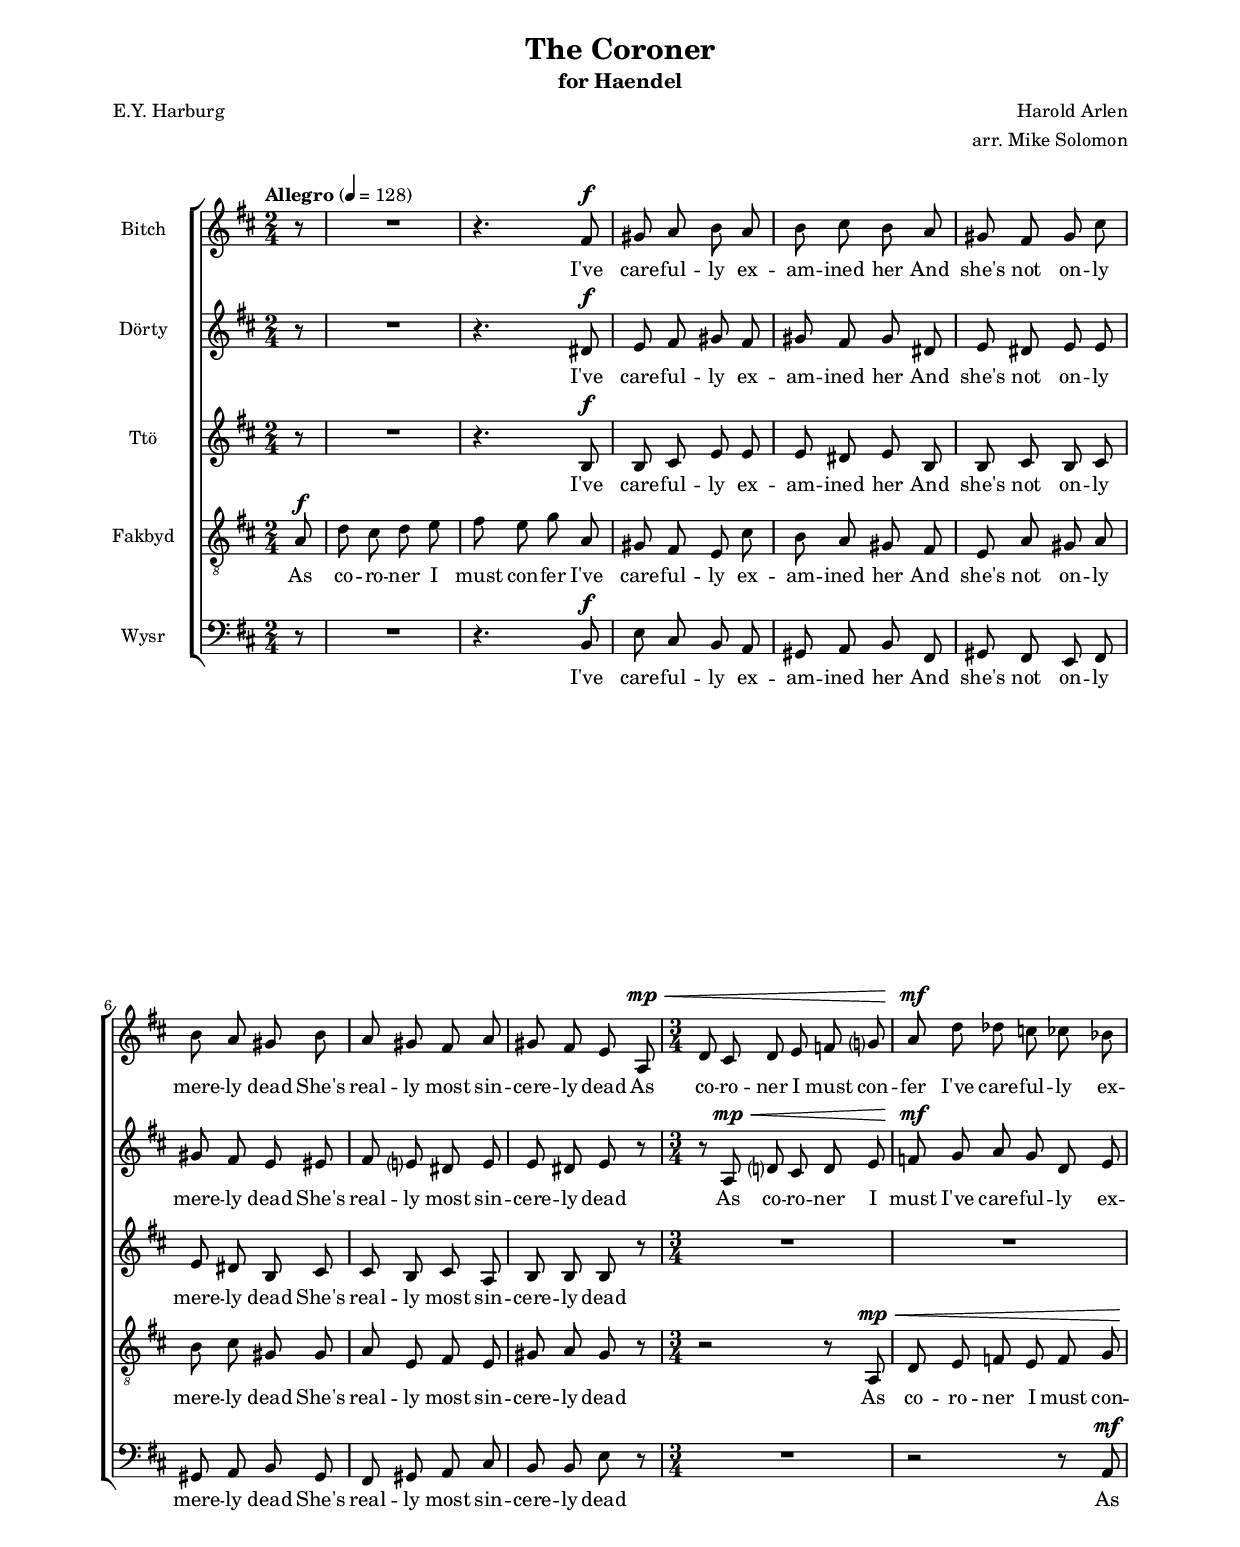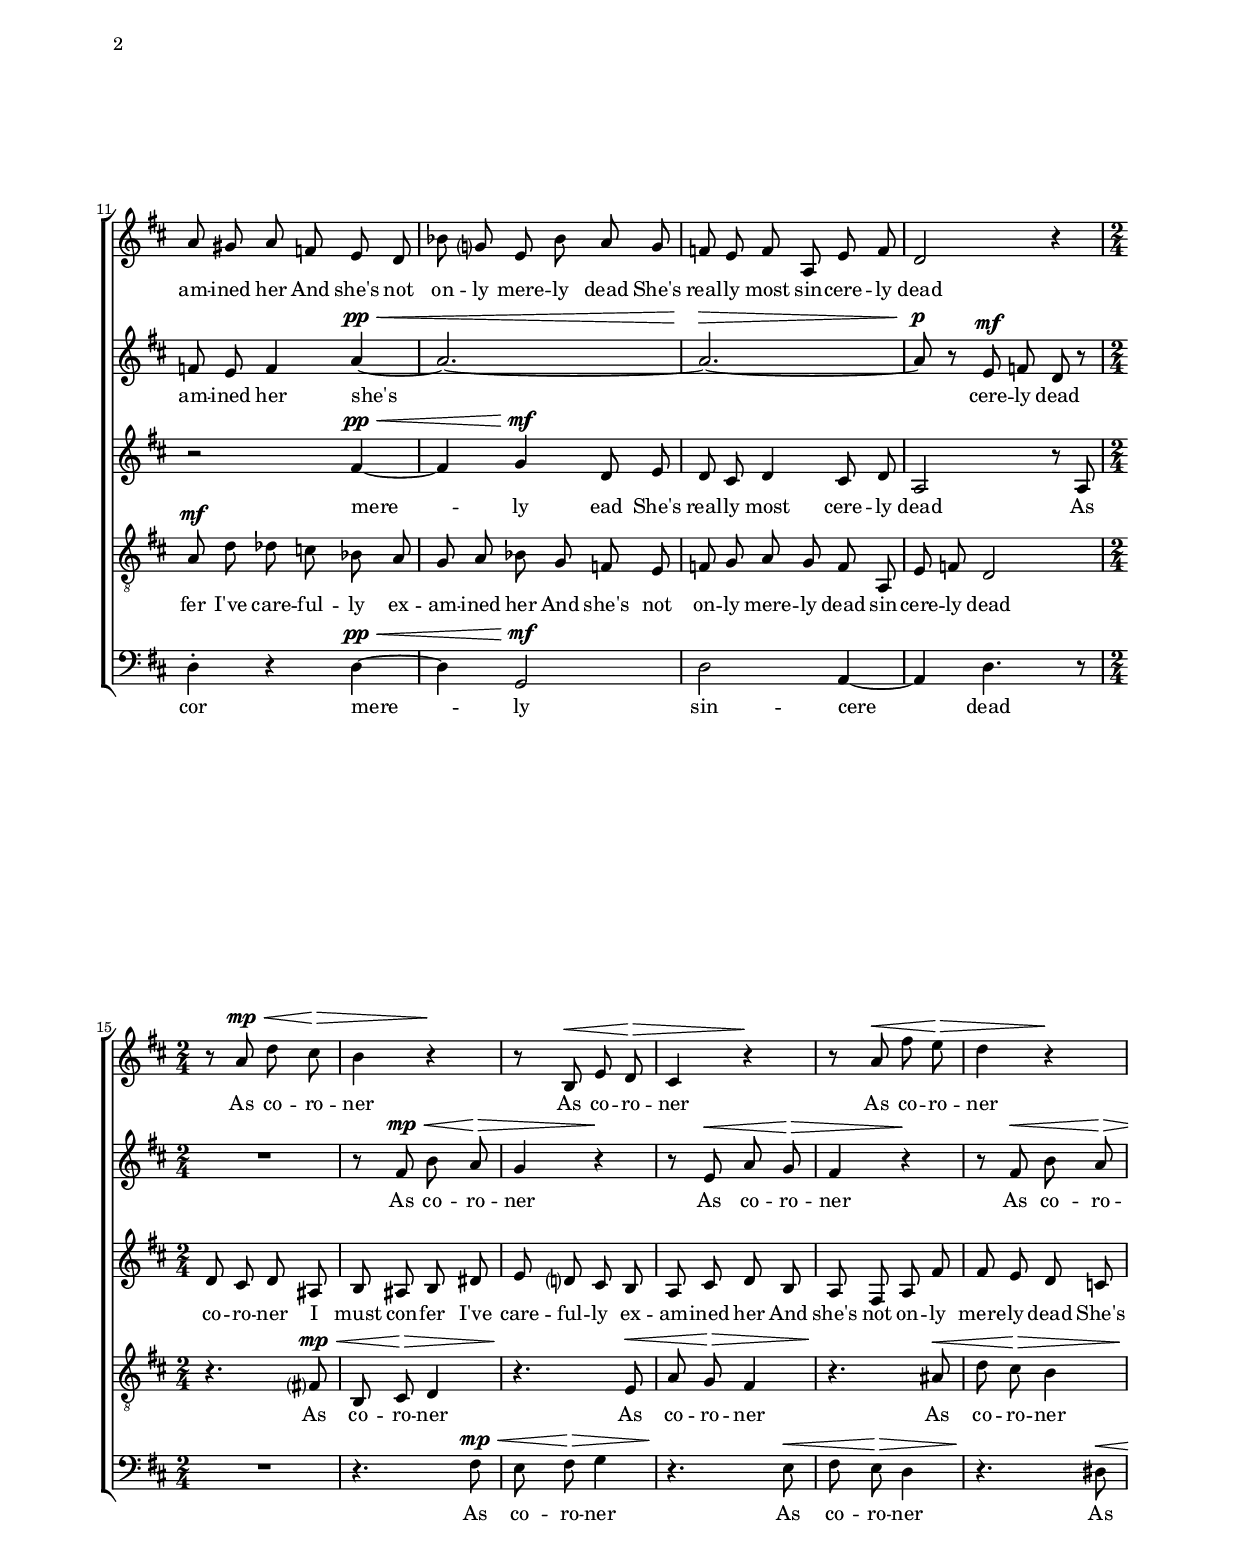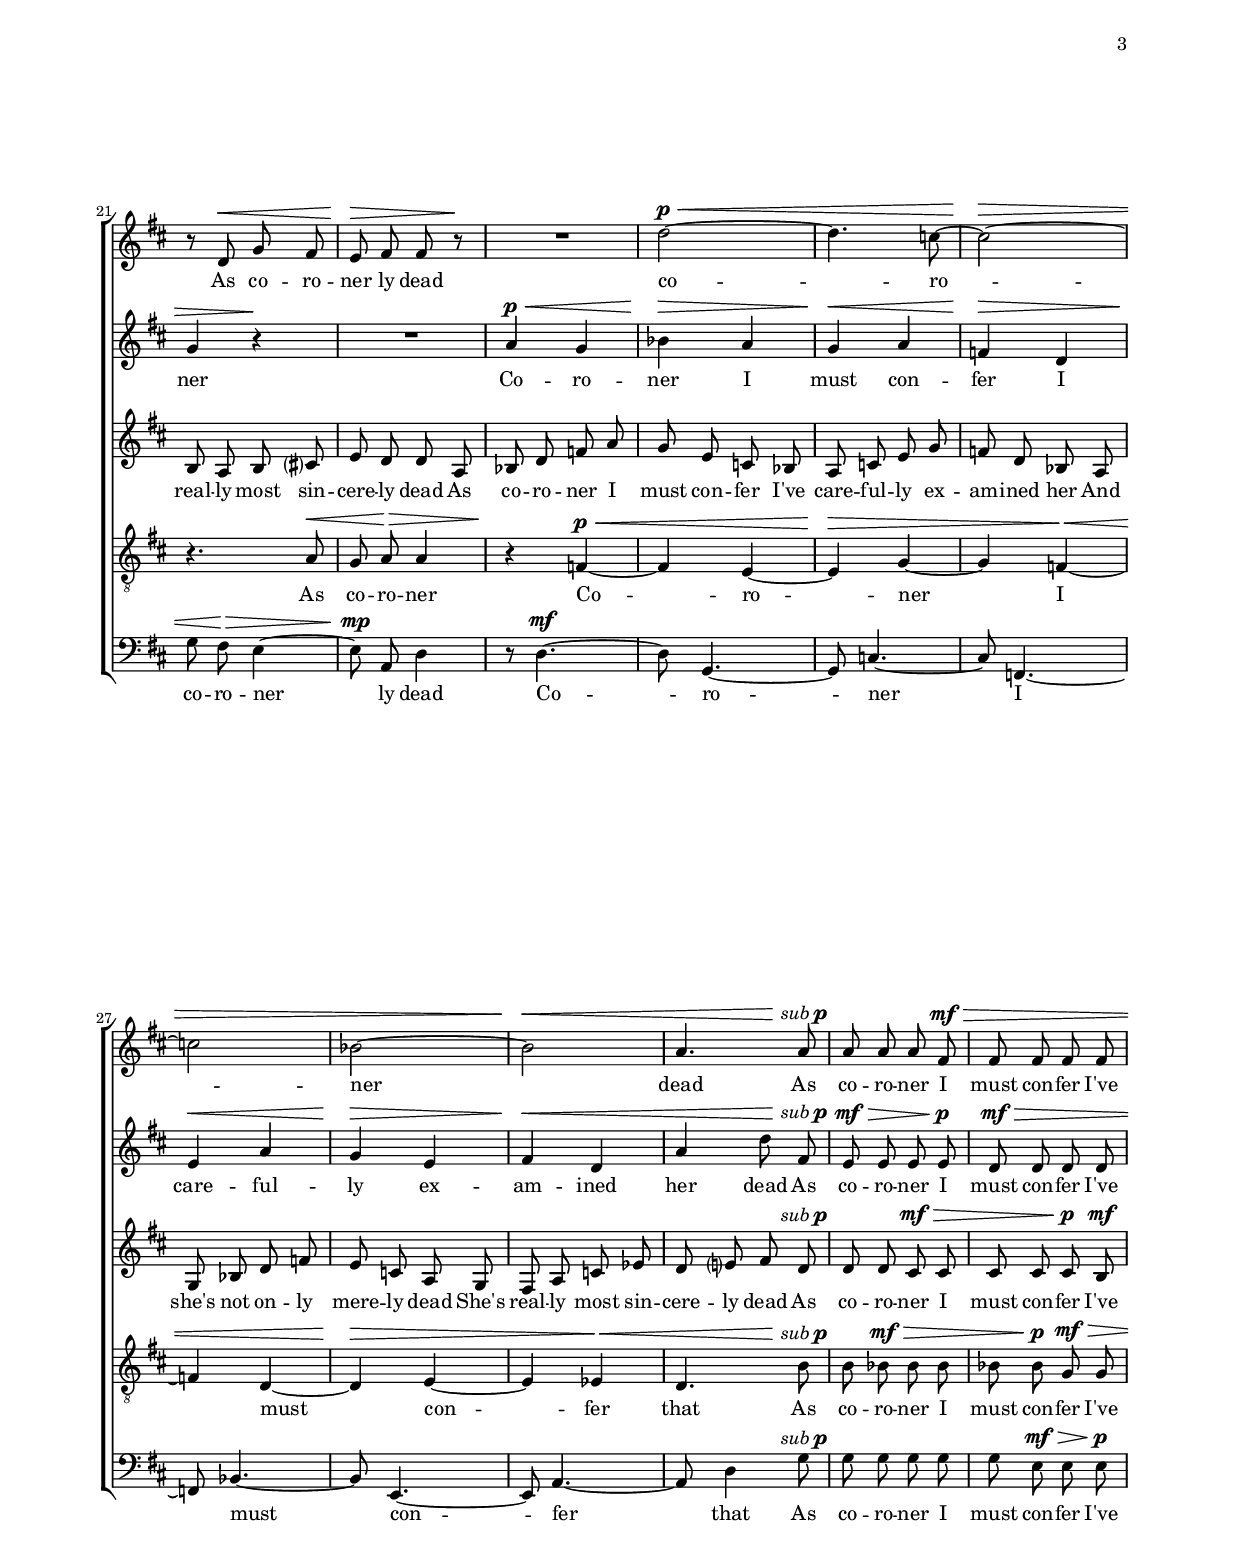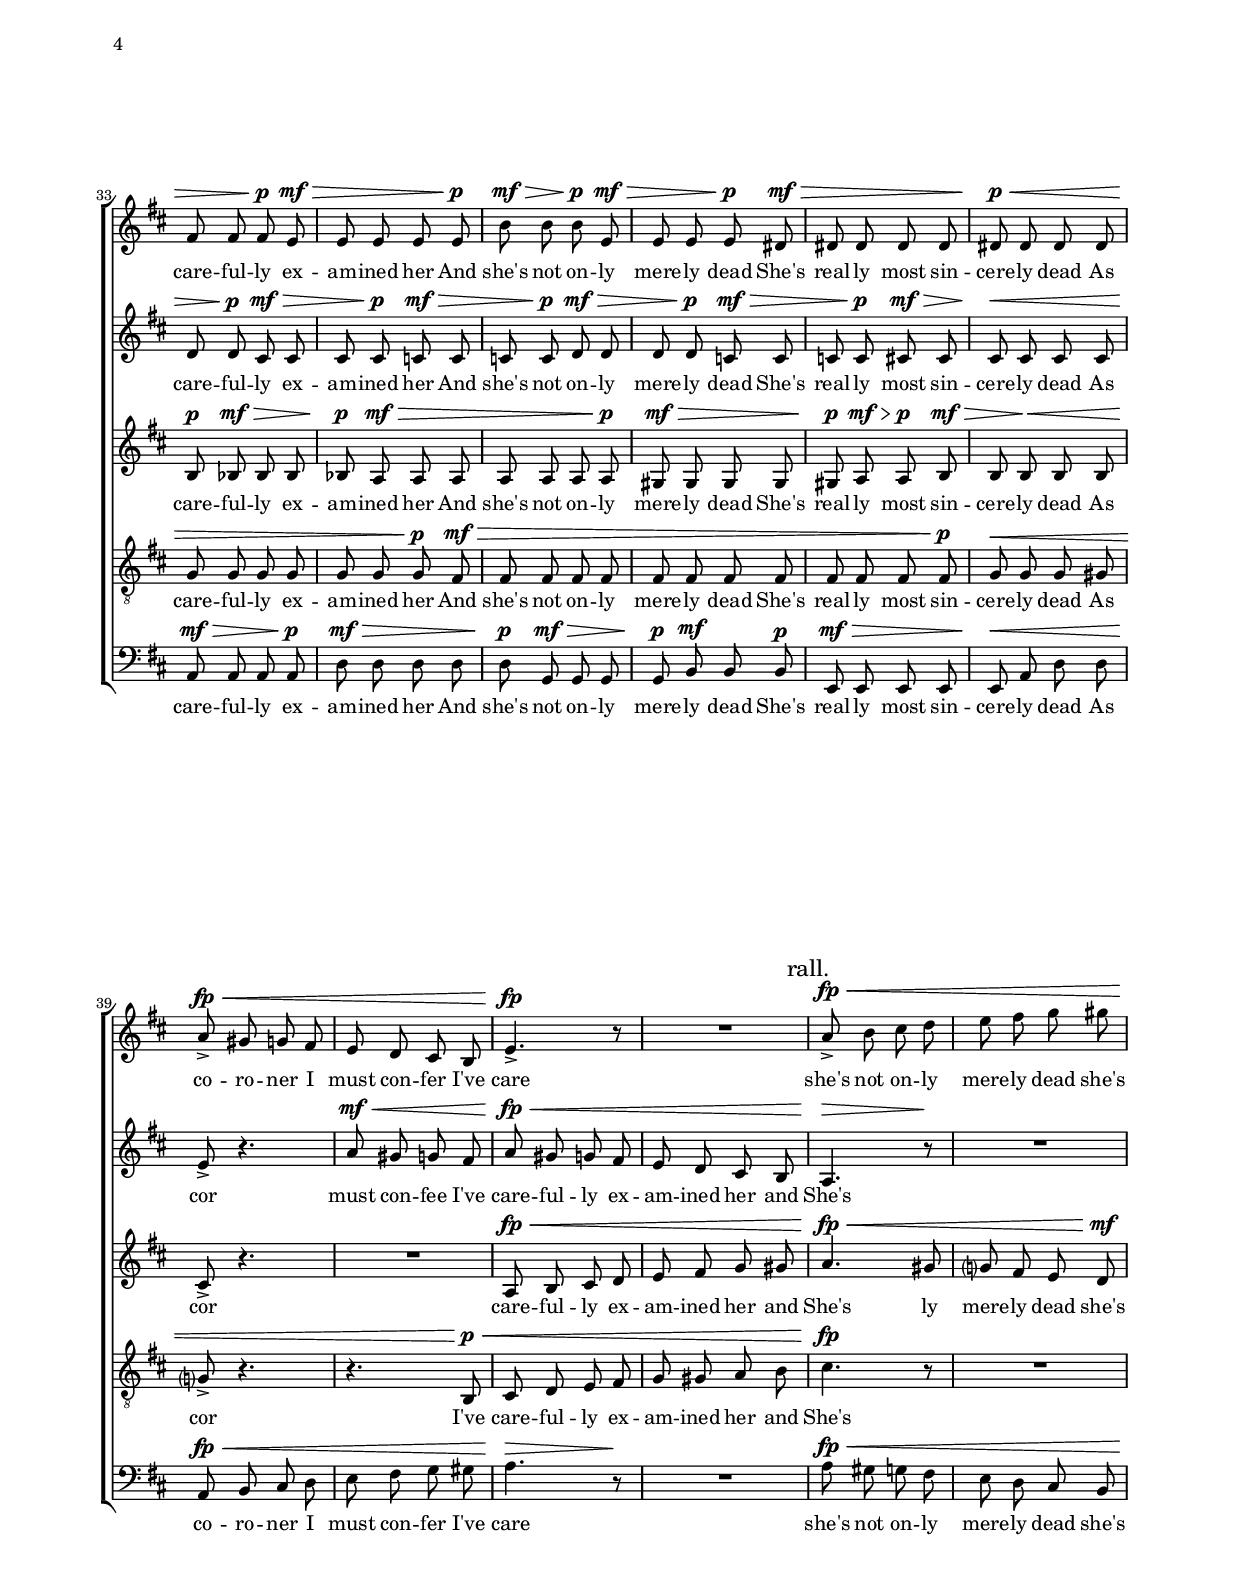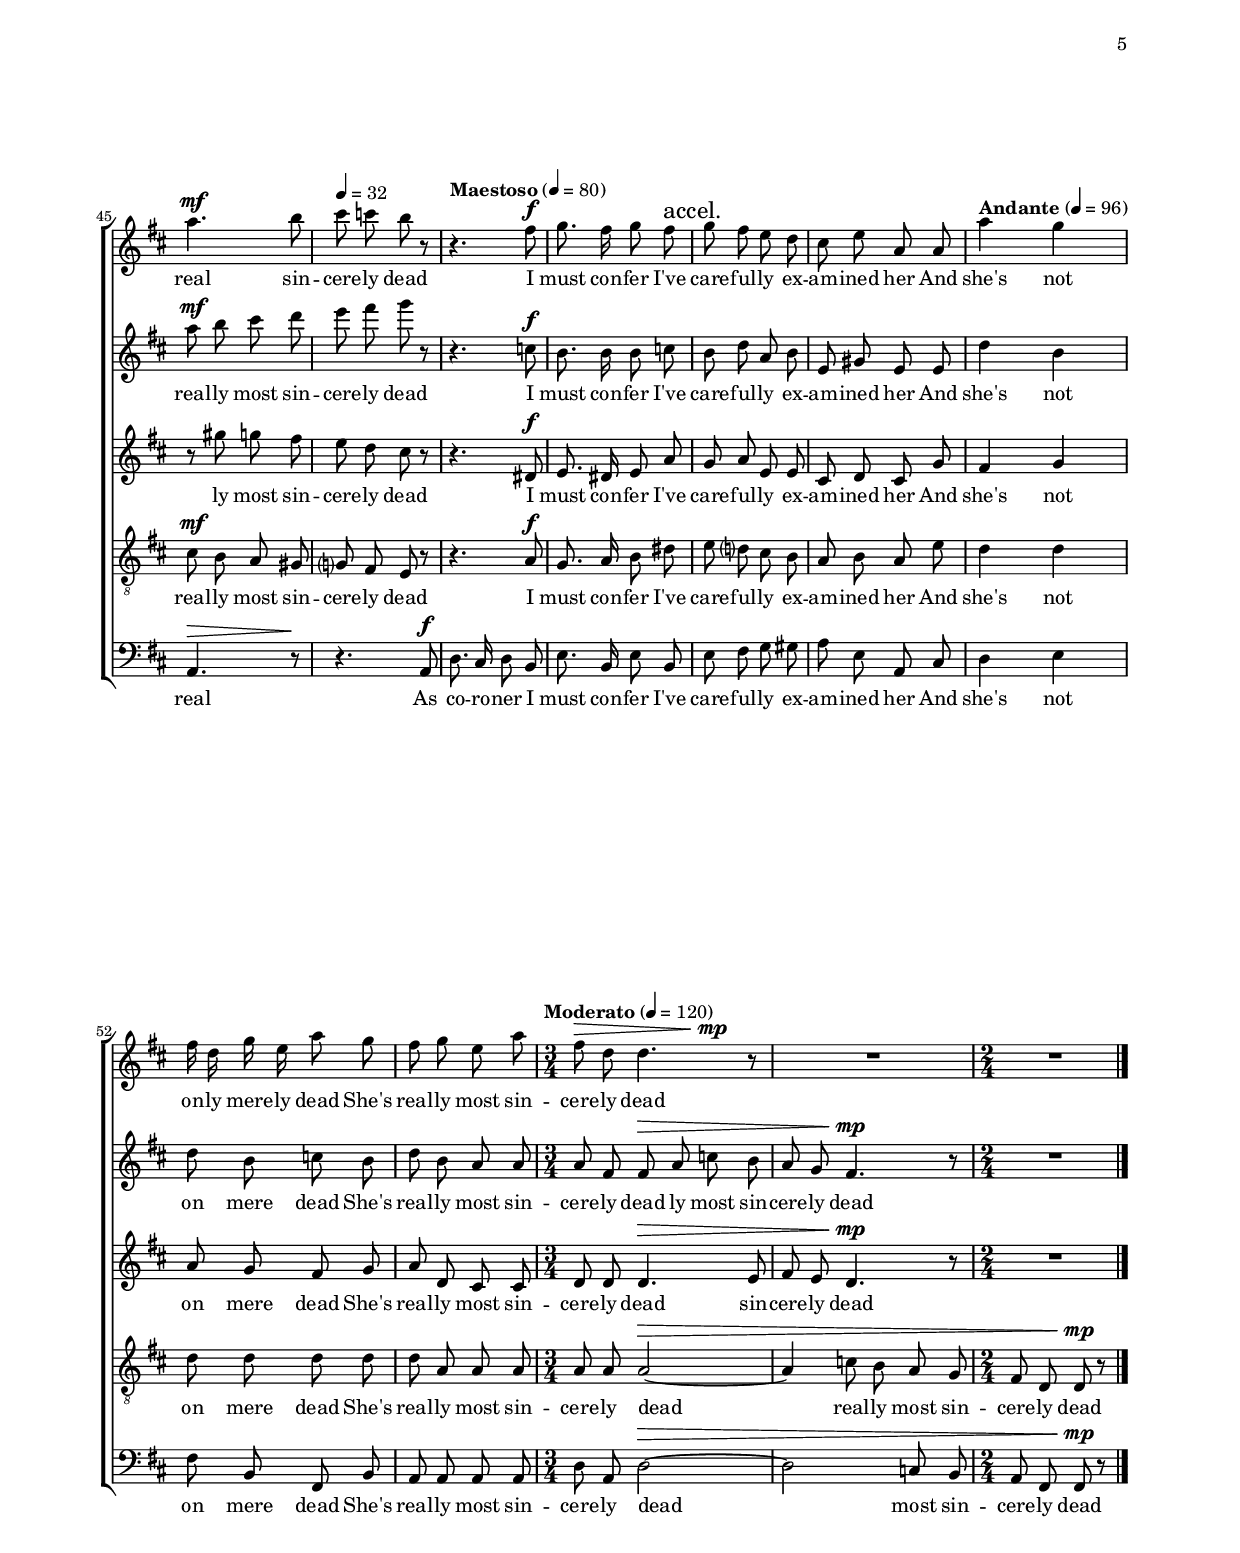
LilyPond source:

\version "2.17.0"
\include "defs-devel.ly"
\paper {
  footnote-separator-markup = \markup { \column { " "\override #`(span-factor . 1/5) { \draw-hline } }}
  footnote-padding = 5\mm
  top-system-spacing = #'((basic-distance . 1) (minimum-distance . 0) (padding . 1) (stretchability . 40))
  bottom-system-spacing = #'((basic-distance . 1) (minimum-distance . 0) (padding . 1) (stretchability . 50))
  ragged-right = ##f
  left-margin = 0.75\in
  right-margin = 0.75\in
  top-margin = 0.5\in
  bottom-margin = 0.6\in
  ragged-last-bottom = ##f
  %max-systems-per-page = #2
}

#(ly:set-option 'point-and-click #f)

legero = \markup \italic "legero"

\header {
  title = "The Coroner" %(1)"
  subtitle = \markup { for Haendel }
  composer = "Harold Arlen"
  poet = "E.Y. Harburg"
  arranger = "arr. Mike Solomon"
}

asCoroner = \lyricmode {
  As co -- ro -- ner
}

iMustConfer = \lyricmode {
  I must con -- fer
}

firstLine = \lyricmode {
  \asCoroner \iMustConfer
}

secondLine = \lyricmode {
  I've care -- ful -- ly ex -- am -- ined her
}

thirdLine = \lyricmode {
  And she's not on -- ly mere -- ly dead
}

thirdLineShort = \lyricmode {
  And she's not on mere dead
}

fourthLine = \lyricmode {
  She's real -- ly most sin -- cere -- ly dead
}

firstPart = \lyricmode {
  \firstLine
  \secondLine
  \thirdLine
}

secondPart = \lyricmode {
  \secondLine
  \thirdLine
  \fourthLine
}

coronerWords = \lyricmode {
  \firstLine
  \secondLine
  \thirdLine
  \fourthLine
}

coronerWordsShort = \lyricmode {
  \firstLine
  \secondLine
  \thirdLineShort
  \fourthLine
}

coronerWordsShortShort = \lyricmode {
  \iMustConfer
  \secondLine
  \thirdLineShort
  \fourthLine
}

coronerWordsLast = \lyricmode {
  \iMustConfer
  \secondLine
  \thirdLine
  \fourthLine
}

%%%%%%%%%%%%%%%%%%%%%%%%%%%% first

nothing = {}

marksCoronerFirst = {
  \time 2/4
  \tempo "Allegro" 4=128
  \partial 8 s8
  %%%%%%%
  s2*8
  \time 3/4
  s2.*6 |
  \time 2/4
  s2*8 |
  s2*8 |
  s2*8 |
  s2*4 |
  \mark "rall."
  \unfoldChange #128 #52 #8 |
  \unfoldChange #52 #32 #4 |
  \tempo 4=32
  s2 |
  \tempo "Maestoso" 4=80 |
  s2*2 |
  \mark "accel."
  \unfoldChange #80 #96 #8 |
  \tempo "Andante" 4=96
  s2*2 |
  \unfoldChange #96 #120 #4 |
  \tempo "Moderato" 4=120
  \time 3/4
  s2.*2 |
  \time 2/4
  s2 | \bar "|."
}

prefatoryMatterCoronerFirst = {
  \key d \major
  #(set-accidental-style 'modern-cautionary)
  \autoBeamOff
  
}


sopranoCoronerFirst = \relative c' { \prefatoryMatterCoronerFirst
  r8 |
  R2 |
  r4. fis8^\f |
  gis a b a |
  b cis b a |
  gis fis gis cis |
  b a gis b |
  a gis fis a |
  gis fis e %{endOne%} a,^\mp^\< |
  d cis d e f g |
  a^\mf d des c ces bes |
  a gis a f e d |
  bes' g e bes' a g |
  f e f a, e' f |
  d2 r4 |
  r8 a'^\mp^\< d cis^\> |
  b4 r\! |
  r8 b,^\< e d^\> |
  cis4 r\! |
  r8 a'^\< fis' e^\> |
  d4 r\! |
  r8 d,^\< g fis |
  e^\> fis fis r\! |
  R2 |
  d'2^\p^\< ~ |
  d4. c8 ~ |
  c2^\> ~ |
  c2 |
  bes  ~ |
  bes^\< |
  a4. a8^\subPd |
  a a a fis^\mf^\> |
  fis fis fis fis |
  fis fis fis^\p e^\mf^\> |
  e e e e^\p |
  b'^\mf^\> b b^\p e,^\mf^\> |
  e e e^\p dis^\mf^\> |
  dis dis dis dis |
  dis^\p^\< dis dis dis |
  a'->^\fp^\< gis g fis |
  e d cis b |
  e4.->^\fp r8 |
  R2 |
  a8->^\fp^\< b cis d |
  e fis g gis |
  a4.^\mf b8 |
  cis c b r |
  r4. fis8^\f |
  g8. fis16 g8 fis |
  g fis e d |
  cis e a, a |
  a'4 g |
  fis16 d g e a8 g |
  fis g e a |
  << { fis d d4. r8 } { s2^\> s8\mp } >> |
  R2. |
  R2 |
}

sopranoCoronerFirstWords = \lyricmode {
  \secondPart
  \coronerWords
  \repeat unfold 4 \asCoroner
  ly dead
  co -- ro -- ner dead
  \coronerWords
  \firstLine
  I've care
  she's not on -- ly mere -- ly dead
  she's real sin -- cere -- ly dead
  \coronerWordsLast
}


mezzoCoronerFirst = \relative c' {   \prefatoryMatterCoronerFirst
  r8 |
  R2 |
  r4. dis8^\f |
  e fis gis fis |
  gis fis gis dis |
  e dis e e |
  gis fis e eis |
  fis e dis e |
  e dis e %{endOne%} r |
  r8 a,^\mp^\< d cis d e |
  f^\mf g a g d e |
  f e f4 a^\pp^\< ~ |
  a2. ~ |
  a2.^\> ~ |
  a8^\p r e^\mf f d r |
  R2 |
  r8 fis^\mp^\< b a^\> |
  g4 r\! |
  r8 e^\< a g^\> |
  fis4 r\! |
  r8 fis^\< b a^\> |
  g4 r\! |
  R2 |
  a4^\p^\< g |
  bes^\> a |
  g^\< a |
  f^\> d |
  e^\< a |
  g^\> e |
  fis^\< d |
  a' d8 fis,^\subPd |
  e^\mf^\> e e e^\p |
  d^\mf^\> d d d |
  d d^\p cis^\mf^\> cis |
  cis cis^\p c^\mf^\> c |
  c c^\p d^\mf^\> d |
  d d^\p c^\mf^\> c |
  c c^\p cis^\mf^\> cis |
  cis\!^\< cis cis cis |
  e->\! r4. |
  a8^\mf^\< gis g fis |
  a^\fp^\< gis g fis |
  e d cis b |
  a4.^\> r8\! |
  R2 |
  a''8^\mf b cis d |
  e fis g r |
  r4. c,,8^\f |
  b8. b16 b8 c |
  b d a b |
  e, gis e e |
  d'4 b |
  d8 b c b |
  d b a a |
  a fis fis^\> a c b |
  a g fis4.^\mp r8 |
  R2 |
}

mezzoCoronerFirstWords = \lyricmode {
  \secondPart
  As co -- ro -- ner I must
  I've care -- ful -- ly ex -- am -- ined her she's
  cere -- ly dead
  \repeat unfold 3 \asCoroner
  Co -- ro -- ner I must con -- fer I care -- ful -- ly ex -- am -- ined her dead
  \coronerWords
  As cor
  must con -- fee I've care -- ful -- ly ex -- am -- ined her and
  She's
  real -- ly most sin -- cere -- ly dead
  \coronerWordsShortShort
  ly most sin -- cere -- ly dead
}

altoCoronerFirst = \relative c' {
  \prefatoryMatterCoronerFirst
  r8 |
  R2 |
  r4. b8^\f |
  b cis e e |
  e dis e b |
  b cis b cis |
  e dis b cis |
  cis b cis a |
  b b b %{endOne%} r |
  R2. |
  R2. |
  r2 fis'4^\pp^\< ~ |
  fis g^\mf d8 e |
  d8 cis d4 cis8 d |
  a2 r8 a8 |
  d cis d ais |
  b ais b dis |
  e d cis b |
  a cis d b |
  a fis a fis' |
  fis e d c |
  b a b cis |
  e d d a |
  bes d f a |
  g e c bes |
  a c e g |
  f d bes a |
  g bes d f |
  e c a g |
  fis a c ees |
  d e fis d^\subPd |
  d d cis^\mf^\> cis |
  cis cis cis^\p b^\mf |
  b^\p bes^\mf^\> bes bes |
  bes^\p a^\mf^\> a a |
  a a a a^\p |
  gis^\mf^\> gis gis gis |
  gis^\p a^\mf^\> a^\p b^\mf^\> |
  b b^\< b b |
  cis->\! r4. |
  R2 |
  a8^\fp^\< b cis d |
  e fis g gis |
  a4.^\fp^\< gis8 |
  g fis e d^\mf |
  r gis' g fis |
  e d cis r |
  r4. dis,8^\f |
  e8. dis16 e8 a |
  g a e e |
  cis d cis g' |
  fis4 g |
  a8 g fis g |
  a d, cis cis |
  d d d4.^\> e8 |
  fis e d4.^\mp r8 |
  R2 |
}

altoCoronerFirstWords = \lyricmode {
  \secondPart
  mere -- ly ead She's real -- ly most
  cere -- ly dead
  \coronerWords
  \coronerWords
  \coronerWords
  As cor
  care -- ful -- ly ex -- am -- ined her and
  She's ly mere -- ly dead she's
  ly most sin -- cere -- ly dead
  \coronerWordsShortShort
  sin -- cere -- ly dead
}

tenorCoronerFirst = \relative c' {   \prefatoryMatterCoronerFirst
  \clef "treble_8"
  a8^\f |
  d cis d e |
  fis e g a, |
  gis fis e cis' |
  b a gis fis |
  e a gis a |
  b cis gis gis |
  a e fis e |
  gis a gis %{endOne%} r |
  r2 r8 a,^\mp^\< |
  d e f e f g |
  a^\mf d des c bes a |
  g a bes g f e |
  f g a g f a, |
  e' f d2 |
  r4. fis8^\mp^\< |
  b, cis^\> d4 |
  r4.\! e8^\< |
  a g^\> fis4 |
  r4.\! ais8^\< |
  d cis^\> b4 |
  r4.\! a8^\< |
  g a^\> a4 |
  r\! f^\p^\< ~ |
  f e ~ |
  e^\> g ~ |
  g f^\< ~ |
  f d ~ |
  d^\> e ~ |
  e ees^\< |
  d4. b'8^\subPd |
  b bes^\mf^\> bes bes |
  bes bes^\p g^\mf^\> g |
  g g g g |
  g g g^\p fis^\mf^\> |
  fis fis fis fis |
  fis fis fis fis |
  fis fis fis fis^\p |
  g^\< g g gis |
  g-> r4. |
  r4. b,8^\p^\< |
  cis d e fis |
  g gis a b |
  cis4.^\fp r8 |
  R2 |
  cis8^\mf b a gis |
  g fis e r |
  r4. a8^\f |
  g8. a16 b8 dis |
  e d cis b |
  a b a e' |
  d4 d |
  d8 d d d |
  d a a a |
  a a a2^\> ~ |
  a4 c8 b a g |
  fis d d^\mp r |
}

tenorCoronerFirstWords = \lyricmode {
  \coronerWords
  \firstPart
  sin -- cere -- ly dead
  \repeat unfold 4 \asCoroner
  Co -- ro -- ner I must con -- fer that
  \coronerWords
  As cor
  I've care -- ful -- ly ex -- am -- ined her and She's
  real -- ly most sin -- cere -- ly dead
  \coronerWordsShortShort
  real -- ly most sin -- cere -- ly dead
}

bassCoronerFirst = \relative c {   \prefatoryMatterCoronerFirst
  \clef "bass"
  r8 |
  R2 |
  r4. b8^\f |
  e cis b a |
  gis a b fis |
  gis fis e fis |
  gis a b gis |
  fis gis a cis |
  b b e %{endOne%} r |
  R2. |
  r2 r8 a,^\mf |
  d4-. r d4^\pp^\< ~ |
  d g,2^\mf |
  d'2 a4 ~ |
  a4 d4. r8 |
  R2 |
  r4. fis8^\mp^\< |
  e fis^\> g4 |
  r4.\! e8^\< |
  fis e^\> d4 |
  r4.\! dis8^\< |
  g fis^\> e4 ~ |
  e8^\mp a, d4 |
  r8 d4.^\mf ~ |
  d8 g,4. ~ |
  g8 c4. ~ |
  c8 f,4. ~ |
  f8 bes4. ~ |
  bes8 e,4. ~ |
  e8 a4. ~ |
  a8 d4 g8^\subPd |
  g g g g |
  g e^\mf^\> e e^\p |
  a,^\mf^\> a a a^\p |
  d^\mf^\> d d d |
  d^\p g,^\mf^\> g g |
  g^\p b^\mf b b^\p |
  e,^\mf^\> e e e |
  e^\< a d d |
  a^\fp^\< b cis d |
  e fis g gis |
  a4.^\> r8\! |
  R2 |
  a8^\fp^\< gis g fis |
  e d cis b |
  a4.^\> r8\! |
  r4. a8^\f |
  d8. cis16 d8 b8 |
  e8. b16 e8 b |
  e fis g gis |
  a e a, cis |
  d4 e |
  fis8 b, fis b |
  a8 a a a |
  d a d2^\> ~ |
  d2 c8 b |
  a fis fis^\mp r |
}

bassCoronerFirstWords = \lyricmode {
  \secondPart
  As cor 
  mere -- ly
  sin -- cere dead
  \repeat unfold 3 \asCoroner ly dead
  Co -- ro -- ner I must
  con -- fer that
  \coronerWords
  \firstLine
  I've care
  she's not on -- ly mere -- ly dead she's
  real
  \coronerWordsShort
  most sin -- cere -- ly dead
}

%%% SCORE
#(set-global-staff-size 16)

\score {
  \new ChoirStaff <<
    \new Staff \with { instrumentName = #"Bitch" %shortInstrumentName = #"M."
} <<
      \new Voice = "sopranoCoronerFirst" { << { \numericTimeSignature
        \sopranoCoronerFirst
      } {
        \marksCoronerFirst
      } {
        \nothing
      }>> }
      \new Lyrics \lyricsto "sopranoCoronerFirst" {
        \sopranoCoronerFirstWords
      }
    >>
    \new Staff \with { instrumentName = #"Dörty" %shortInstrumentName = #"E."
} <<
      \new Voice = "mezzoCoronerFirst" { << { \numericTimeSignature
        \mezzoCoronerFirst
      } {
        \nothing
      } >> }
      \new Lyrics \lyricsto "mezzoCoronerFirst" {
        \mezzoCoronerFirstWords
      }
    >>
    \new Staff \with { instrumentName = #"Ttö" %shortInstrumentName = #"Mk."
} <<
      \new Voice = "altoCoronerFirst" { << { \numericTimeSignature
        \altoCoronerFirst
      } {
        \nothing
      } >> }
      \new Lyrics \lyricsto "altoCoronerFirst" {
        \altoCoronerFirstWords
      }
    >>
    \new Staff \with { instrumentName = #"Fakbyd" %shortInstrumentName = #"R."
} <<
      \new Voice = "tenorCoronerFirst" { << { \numericTimeSignature
        \tenorCoronerFirst
      } {
        \nothing
      } >> }
      \new Lyrics \lyricsto "tenorCoronerFirst" {
        \tenorCoronerFirstWords
      }
    >>
    \new Staff \with { instrumentName = #"Wysr" %shortInstrumentName = #"P." %\markup { \concat { E \super u . } }
} <<
      \new Voice = "bassCoronerFirst" { << { \numericTimeSignature
        \bassCoronerFirst
      } {
        \nothing
      } >> }
      \new Lyrics \lyricsto "bassCoronerFirst" {
        \bassCoronerFirstWords
      }
    >>
  >>
  \layout {
    \context {
      \Voice
      \override TextScript #'layer = #6
      \override NoteHead #'layer = #7
      \override Glissando #'breakable = ##t
      \override TupletNumber #'breakable = ##t
      \override TupletBracket #'breakable = ##t
      \override DynamicLineSpanner.direction = #UP
      \remove "Forbid_line_break_engraver"
    }
    \context {
      \Staff
      \consists "Metronome_mark_engraver"
      \override TimeSignature #'style = #'numbered
      \override StaffSymbol #'layer = #4
      \override TimeSignature #'layer = #3
      \override TimeSignature #'whiteout = ##t
    }
    \context {
      \Lyrics
      %\override LyricText #'whiteout = ##t
      \override LyricText #'layer = #6
    }
    \context {
      \Score
      \remove "Metronome_mark_engraver"
      \override NonMusicalPaperColumn #'allow-loose-spacing = ##f
    }
  }
}

%{
%%% piano redux
#(set-global-staff-size 20)

\score {
  \new PianoStaff <<
    \new Staff <<
      \new Voice = "1" { \voiceOne << \sopranoCoronerFirst \marksCoronerFirst >> }
      \new Voice = "2" { \voiceTwo \mezzoCoronerFirst }
      \new Voice = "3" { \voiceThree \altoCoronerFirst }
    >>
    \new Staff <<
      \new Voice = "4" { \voiceOne \tenorCoronerFirst }
      \new Voice = "5" { \voiceTwo \bassCoronerFirst }
    >>
  >>
  \layout {
    \context {
      \Voice
      \override TextScript #'layer = #6
      \override NoteHead #'layer = #7
      \override Glissando #'breakable = ##t
      \override TupletNumber #'breakable = ##t
      \override TupletBracket #'breakable = ##t
      \override Hairpin.direction = #UP
      \override DynamicText.direction = #UP
      \remove "Forbid_line_break_engraver"
    }
    \context {
      \Staff
      \consists "Metronome_mark_engraver"
      \override TimeSignature #'style = #'numbered
      \override StaffSymbol #'layer = #4
      \override TimeSignature #'layer = #3
      \override DynamicLineSpanner.direction = #UP
      \override TimeSignature #'whiteout = ##t
    }
    \context {
      \Lyrics
      %\override LyricText #'whiteout = ##t
      \override LyricText #'layer = #6
    }
    \context {
      \Score
      \remove "Metronome_mark_engraver"
      \override NonMusicalPaperColumn #'allow-loose-spacing = ##f
    }
  }
}
%}
%%% MIDI

\score {
  \new ChoirStaff <<
    \new Staff \with { instrumentName = #"Bitch" %shortInstrumentName = #"M."
} <<
      \new Voice = "sopranoCoronerFirst" { << { \numericTimeSignature
        \sopranoCoronerFirst
      } {
        \marksCoronerFirst
      } >> }
      \new Lyrics \lyricsto "sopranoCoronerFirst" {
        \sopranoCoronerFirstWords
      }
    >>
    \new Staff \with { instrumentName = #"Dörty" %shortInstrumentName = #"E."
} <<
      \new Voice = "mezzoCoronerFirst" { \numericTimeSignature
        \mezzoCoronerFirst
      }
      \new Lyrics \lyricsto "mezzoCoronerFirst" {
        \mezzoCoronerFirstWords
      }
    >>
    \new Staff \with { instrumentName = #"Ttö" %shortInstrumentName = #"Mk."
} <<
      \new Voice = "altoCoronerFirst" { \numericTimeSignature
        \altoCoronerFirst
      }
      \new Lyrics \lyricsto "altoCoronerFirst" {
        \altoCoronerFirstWords
      }
    >>
    \new Staff \with { instrumentName = #"Fakbyd" %shortInstrumentName = #"R."
} <<
      \new Voice = "tenorCoronerFirst" { \numericTimeSignature
        \tenorCoronerFirst
      }
      \new Lyrics \lyricsto "tenorCoronerFirst" {
        \tenorCoronerFirstWords
      }
    >>
    \new Staff \with { instrumentName = #"Wysr" %shortInstrumentName = #"P." %\markup { \concat { E \super u . } }
} <<
      \new Voice = "bassCoronerFirst" { \numericTimeSignature
        \bassCoronerFirst
      }
      \new Lyrics \lyricsto "bassCoronerFirst" {
        \bassCoronerFirstWords
      }
    >>
  >>
  \midi {}
}

%%%%%%%%%%%%%%%%%%%%%%%%%%%% second
%{
marksCoronerSecond = {
  \time 2/4
  \tempo "Adagio" 2=44
  \partial 8 s8
  %%%%%%%
  s2*13 \bar "|."
}

prefatoryMatterCoronerSecond = {
  \key d \major
  #(set-accidental-style 'modern-cautionary)
  
}

coroner = \relative c' { \autoBeamOff
  a8 d cis d e
     fis e g fis
     gis a b a
     b cis d gis,
     a fis e d
     b' g e b'
     a fis g a,
     e' fis d
}

sopranoCoronerSecond = {   \prefatoryMatterCoronerSecond
 \coroner r8 R2 R2 R2 R2 R2 }

sopranoCoronerSecondWords = \coronerWords


mezzoCoronerSecond = {   \prefatoryMatterCoronerSecond
r8 R2 \coroner R2 R2 R2 R2 }

mezzoCoronerSecondWords = \coronerWords

altoCoronerSecond = {   \prefatoryMatterCoronerSecond
r8 R2 R2 r8 \coroner r4. R2 R2 }

altoCoronerSecondWords = \coronerWords

tenorCoronerSecond = \transpose c c, {   \prefatoryMatterCoronerSecond

  \clef "treble_8"
  r8 R2 R2 R2 r4
  \coroner  r4 R2
}

tenorCoronerSecondWords = \coronerWords

bassCoronerSecond = \transpose c c, {   \prefatoryMatterCoronerSecond

  \clef "bass"
  r8 R2 R2 R2 R2 r4.
  \coroner r8
}

bassCoronerSecondWords = \coronerWords

%%% SCORE
#(set-global-staff-size 16)

\score {
  \new ChoirStaff <<
    \new Staff \with { instrumentName = #"Bitch" %shortInstrumentName = #"M."
} <<
      \new Voice = "sopranoCoronerSecond" { << { \numericTimeSignature
        \sopranoCoronerSecond
      } {
        \marksCoronerSecond
      } {
        \nothing
      }>> }
      \new Lyrics \lyricsto "sopranoCoronerSecond" {
        \sopranoCoronerSecondWords
      }
    >>
    \new Staff \with { instrumentName = #"Dörty" %shortInstrumentName = #"E."
} <<
      \new Voice = "mezzoCoronerSecond" { << { \numericTimeSignature
        \mezzoCoronerSecond
      } {
        \nothing
      } >> }
      \new Lyrics \lyricsto "mezzoCoronerSecond" {
        \mezzoCoronerSecondWords
      }
    >>
    \new Staff \with { instrumentName = #"Ttö" %shortInstrumentName = #"Mk."
} <<
      \new Voice = "altoCoronerSecond" { << { \numericTimeSignature
        \altoCoronerSecond
      } {
        \nothing
      } >> }
      \new Lyrics \lyricsto "altoCoronerSecond" {
        \altoCoronerSecondWords
      }
    >>
    \new Staff \with { instrumentName = #"Fakbyd" %shortInstrumentName = #"R."
} <<
      \new Voice = "tenorCoronerSecond" { << { \numericTimeSignature
        \tenorCoronerSecond
      } {
        \nothing
      } >> }
      \new Lyrics \lyricsto "tenorCoronerSecond" {
        \tenorCoronerSecondWords
      }
    >>
    \new Staff \with { instrumentName = #"Wysr" %shortInstrumentName = #"P." %\markup { \concat { E \super u . } }
} <<
      \new Voice = "bassCoronerSecond" { << { \numericTimeSignature
        \bassCoronerSecond
      } {
        \nothing
      } >> }
      \new Lyrics \lyricsto "bassCoronerSecond" {
        \bassCoronerSecondWords
      }
    >>
  >>
  \layout {
    \context {
      \Voice
      \override TextScript #'layer = #6
      \override NoteHead #'layer = #7
      \override Glissando #'breakable = ##t
      \override TupletNumber #'breakable = ##t
      \override TupletBracket #'breakable = ##t
      \override DynamicLineSpanner.direction = #UP
      \remove "Forbid_line_break_engraver"
    }
    \context {
      \Staff
      \consists "Metronome_mark_engraver"
      \override TimeSignature #'style = #'numbered
      \override StaffSymbol #'layer = #4
      \override TimeSignature #'layer = #3
      \override TimeSignature #'whiteout = ##t
    }
    \context {
      \Lyrics
      %\override LyricText #'whiteout = ##t
      \override LyricText #'layer = #6
    }
    \context {
      \Score
      \remove "Metronome_mark_engraver"
      \override NonMusicalPaperColumn #'allow-loose-spacing = ##f
    }
  }
}


%%% piano redux
#(set-global-staff-size 20)

\score {
  \new PianoStaff <<
    \new Staff <<
      \new Voice = "1" { \voiceOne << \sopranoCoronerSecond \marksCoronerSecond >> }
      \new Voice = "2" { \voiceTwo \mezzoCoronerSecond }
      \new Voice = "3" { \voiceThree \altoCoronerSecond }
    >>
    \new Staff <<
      \new Voice = "4" { \voiceOne \tenorCoronerSecond }
      \new Voice = "5" { \voiceTwo \bassCoronerSecond }
    >>
  >>
  \layout {
    \context {
      \Voice
      \override TextScript #'layer = #6
      \override NoteHead #'layer = #7
      \override Glissando #'breakable = ##t
      \override TupletNumber #'breakable = ##t
      \override TupletBracket #'breakable = ##t
      \override Hairpin.direction = #UP
      \override DynamicText.direction = #UP
      \remove "Forbid_line_break_engraver"
    }
    \context {
      \Staff
      \consists "Metronome_mark_engraver"
      \override TimeSignature #'style = #'numbered
      \override StaffSymbol #'layer = #4
      \override TimeSignature #'layer = #3
      \override DynamicLineSpanner.direction = #UP
      \override TimeSignature #'whiteout = ##t
    }
    \context {
      \Lyrics
      %\override LyricText #'whiteout = ##t
      \override LyricText #'layer = #6
    }
    \context {
      \Score
      \remove "Metronome_mark_engraver"
      \override NonMusicalPaperColumn #'allow-loose-spacing = ##f
    }
  }
}

%%% MIDI

\score {
  \new ChoirStaff <<
    \new Staff \with { instrumentName = #"Bitch" %shortInstrumentName = #"M."
} <<
      \new Voice = "sopranoCoronerSecond" { << { \numericTimeSignature
        \sopranoCoronerSecond
      } {
        \marksCoronerSecond
      } >> }
      \new Lyrics \lyricsto "sopranoCoronerSecond" {
        \sopranoCoronerSecondWords
      }
    >>
    \new Staff \with { instrumentName = #"Dörty" %shortInstrumentName = #"E."
} <<
      \new Voice = "mezzoCoronerSecond" { \numericTimeSignature
        \mezzoCoronerSecond
      }
      \new Lyrics \lyricsto "mezzoCoronerSecond" {
        \mezzoCoronerSecondWords
      }
    >>
    \new Staff \with { instrumentName = #"Ttö" %shortInstrumentName = #"Mk."
} <<
      \new Voice = "altoCoronerSecond" { \numericTimeSignature
        \altoCoronerSecond
      }
      \new Lyrics \lyricsto "altoCoronerSecond" {
        \altoCoronerSecondWords
      }
    >>
    \new Staff \with { instrumentName = #"Fakbyd" %shortInstrumentName = #"R."
} <<
      \new Voice = "tenorCoronerSecond" { \numericTimeSignature
        \tenorCoronerSecond
      }
      \new Lyrics \lyricsto "tenorCoronerSecond" {
        \tenorCoronerSecondWords
      }
    >>
    \new Staff \with { instrumentName = #"Wysr" %shortInstrumentName = #"P." %\markup { \concat { E \super u . } }
} <<
      \new Voice = "bassCoronerSecond" { \numericTimeSignature
        \bassCoronerSecond
      }
      \new Lyrics \lyricsto "bassCoronerSecond" {
        \bassCoronerSecondWords
      }
    >>
  >>
  \midi {}
}
%}